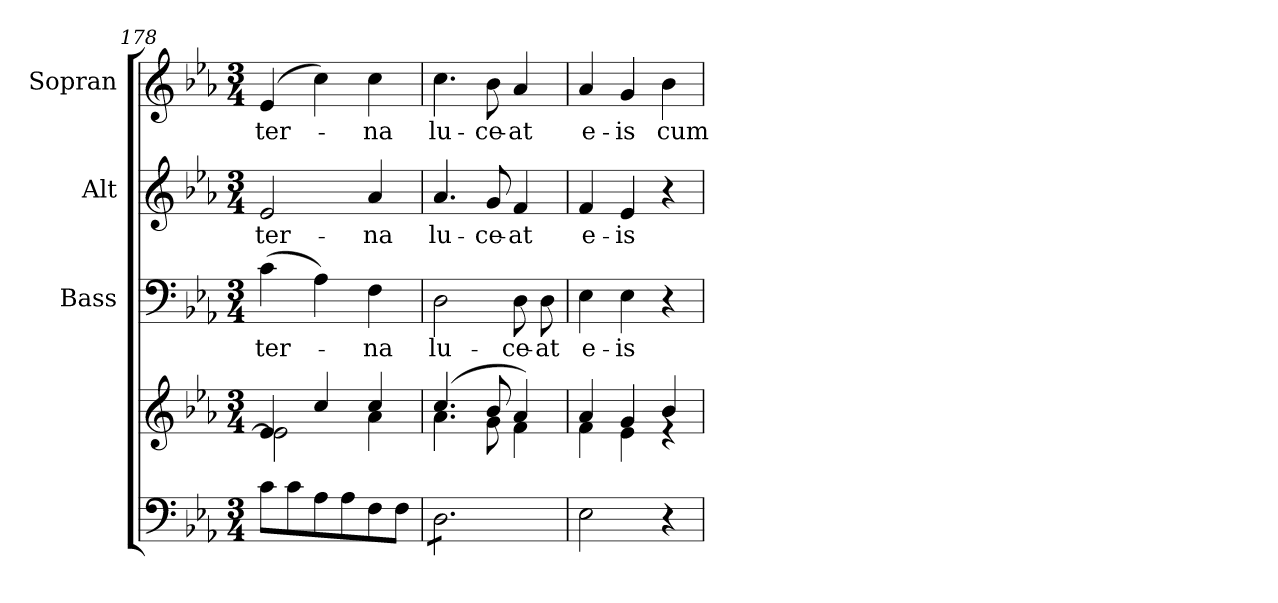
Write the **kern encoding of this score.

**kern	**kern	**kern	**text	**kern	**text	**kern	**text
*part4	*part4	*part3	*part3	*part2	*part2	*part1	*part1
*staff5	*staff4	*staff3	*staff3	*staff2	*staff2	*staff1	*staff1
*	*	*I"Bass	*	*I"Alt	*	*I"Sopran	*
*	*	*I'B.	*	*I'A.	*	*I'S.	*
*clefF4	*clefG2	*clefF4	*	*clefG2	*	*clefG2	*
*k[b-e-a-]	*k[b-e-a-]	*k[b-e-a-]	*	*k[b-e-a-]	*	*k[b-e-a-]	*
*E-:	*E-:	*E-:	*	*E-:	*	*E-:	*
*M3/4	*M3/4	*M3/4	*	*M3/4	*	*M3/4	*
=178	=178	=178	=178	=178	=178	=178	=178
*	*^	*	*	*	*	*	*
!	!	!	!	!LO:LY:b	!	!LO:LY:b	!	!LO:LY:b
8c\L	4e-/	2e-\]	(>4c\	-ter-	2e-/	-ter-	(4e-/	-ter-
8c\	.	.	.	.	.	.	.	.
8A-\	4cc/	.	4A-\)	.	.	.	4cc\)	.
8A-\	.	.	.	.	.	.	.	.
!	!	!	!	!LO:LY:b	!	!LO:LY:b	!	!LO:LY:b
8F\	4cc/	4a-\	4F\	-na	4a-/	-na	4cc\	-na
8F\J	.	.	.	.	.	.	.	.
=179	=179	=179	=179	=179	=179	=179	=179	=179
!	!	!	!	!LO:LY:b	!	!LO:LY:b	!	!LO:LY:b
*tremolo	*	*	*	*	*	*	*	*
8D\L	(4.cc/	4.a-\	2D\	lu-	4.a-/	lu-	4.cc\	lu-
8D\	.	.	.	.	.	.	.	.
8D\	.	.	.	.	.	.	.	.
!	!	!	!	!	!	!LO:LY:b	!	!LO:LY:b
8D\	8b-/	8g\	.	.	8g/	-ce-	8b-\	-ce-
!	!	!	!	!LO:LY:b	!	!LO:LY:b	!	!LO:LY:b
8D\	4a-/)	4f\	8D\	-ce-	4f/	-at	4a-/	-at
!	!	!	!	!LO:LY:b	!	!	!	!
8D\J	.	.	8D\	-at	.	.	.	.
*Xtremolo	*	*	*	*	*	*	*	*
=180	=180	=180	=180	=180	=180	=180	=180	=180
!	!	!	!	!LO:LY:b	!	!LO:LY:b	!	!LO:LY:b
2E-\	4a-/	4f\	4E-\	e-	4f/	e-	4a-/	e-
!	!	!	!	!LO:LY:b	!	!LO:LY:b	!	!LO:LY:b
.	4g/	4e-\	4E-\	-is	4e-/	-is	4g/	-is
!	!	!	!	!	!	!	!	!LO:LY:b
4r	4b-/	4rd	4r	.	4r	.	4b-\	cum
*	*v	*v	*	*	*	*	*	*
=	=	=	=	=	=	=	=
*-	*-	*-	*-	*-	*-	*-	*-
